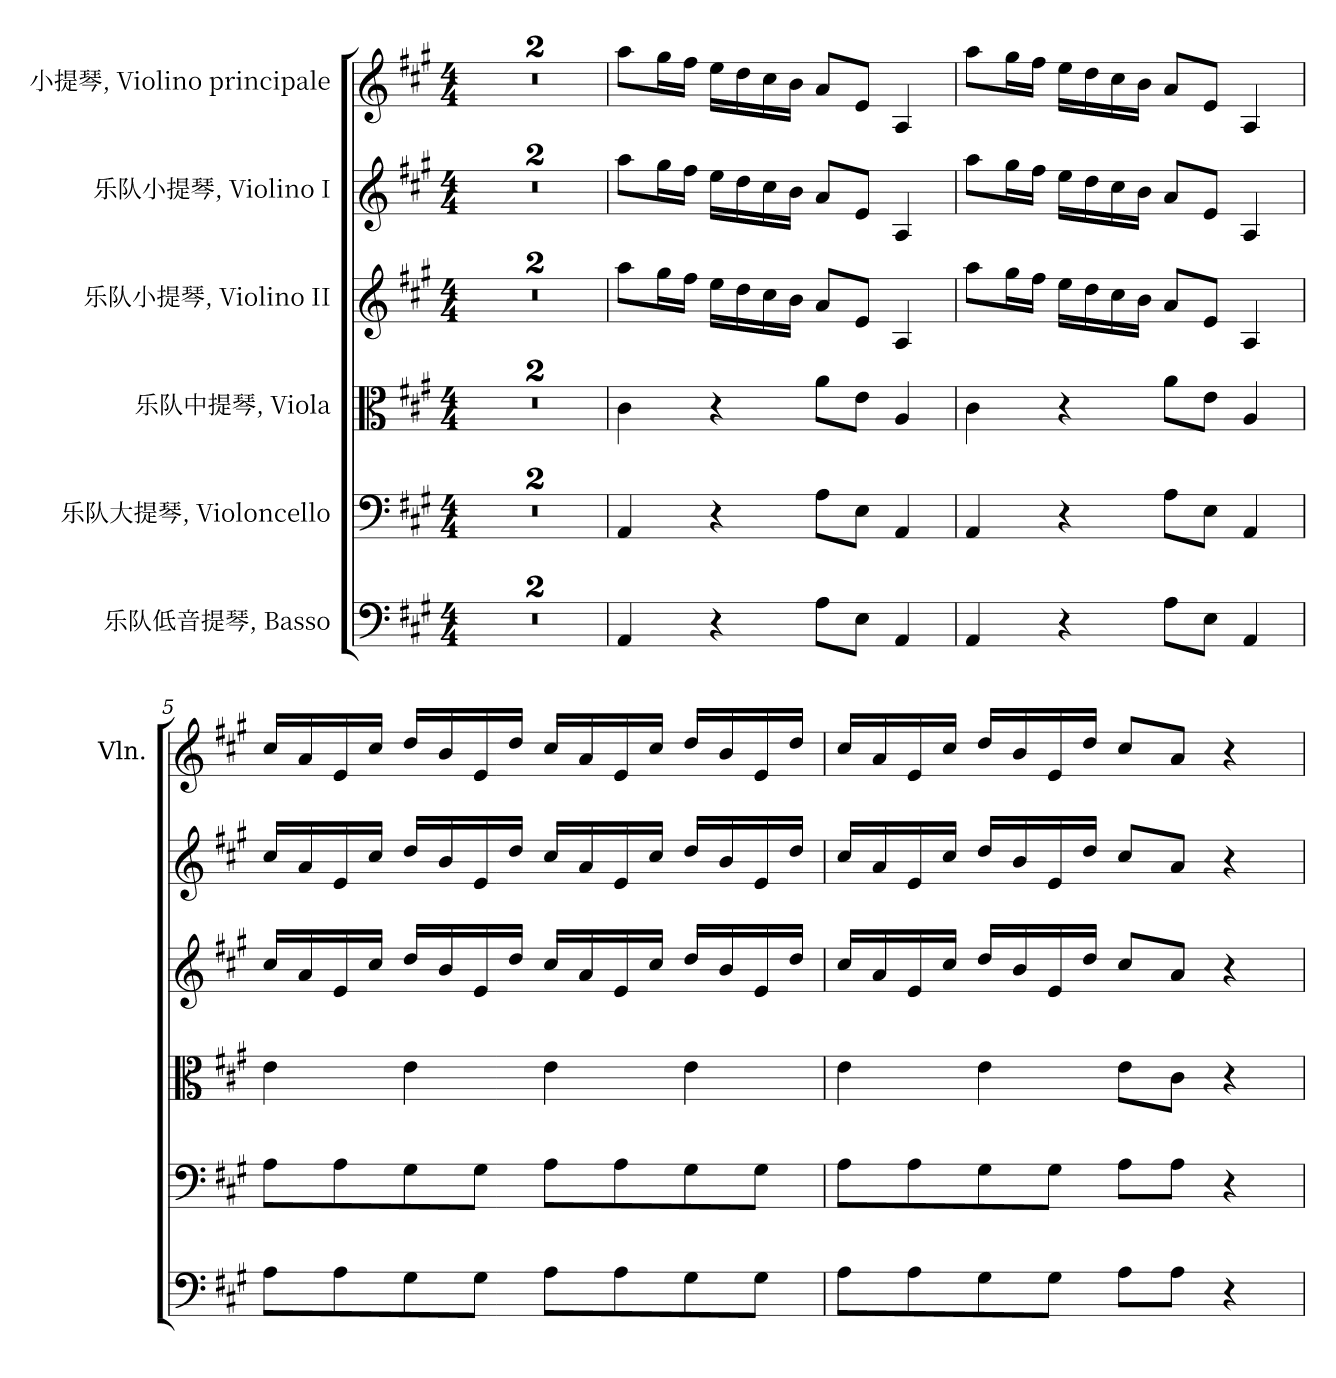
**kern	**kern	**kern	**kern	**kern	**kern
*part6	*part5	*part4	*part3	*part2	*part1
*staff6	*staff5	*staff4	*staff3	*staff2	*staff1
*I"乐队低音提琴, Basso	*I"乐队大提琴, Violoncello	*I"乐队中提琴, Viola	*I"乐队小提琴, Violino II	*I"乐队小提琴, Violino I	*I"小提琴, Violino principale
*	*	*	*	*	*I'Vln.
*clefF4	*clefF4	*clefC3	*clefG2	*clefG2	*clefG2
*ITrd7c12	*	*	*	*	*
*k[f#c#g#]	*k[f#c#g#]	*k[f#c#g#]	*k[f#c#g#]	*k[f#c#g#]	*k[f#c#g#]
*M4/4	*M4/4	*M4/4	*M4/4	*M4/4	*M4/4
=1	=1	=1	=1	=1	=1
1r	1r	1r	1r	1r	1r
=2	=2	=2	=2	=2	=2
1r	1r	1r	1r	1r	1r
=3	=3	=3	=3	=3	=3
*	*	*	*	*	*MM130
4AAA/	4AA/	4c#\	8aa\L	8aa\L	8aa\L
.	.	.	16gg#\L	16gg#\L	16gg#\L
.	.	.	16ff#\JJ	16ff#\JJ	16ff#\JJ
4r	4r	4r	16ee\LL	16ee\LL	16ee\LL
.	.	.	16dd\	16dd\	16dd\
.	.	.	16cc#\	16cc#\	16cc#\
.	.	.	16b\JJ	16b\JJ	16b\JJ
8AA\L	8A\L	8a\L	8a/L	8a/L	8a/L
8EE\J	8E\J	8e\J	8e/J	8e/J	8e/J
4AAA/	4AA/	4A/	4A/	4A/	4A/
=4	=4	=4	=4	=4	=4
4AAA/	4AA/	4c#\	8aa\L	8aa\L	8aa\L
.	.	.	16gg#\L	16gg#\L	16gg#\L
.	.	.	16ff#\JJ	16ff#\JJ	16ff#\JJ
4r	4r	4r	16ee\LL	16ee\LL	16ee\LL
.	.	.	16dd\	16dd\	16dd\
.	.	.	16cc#\	16cc#\	16cc#\
.	.	.	16b\JJ	16b\JJ	16b\JJ
8AA\L	8A\L	8a\L	8a/L	8a/L	8a/L
8EE\J	8E\J	8e\J	8e/J	8e/J	8e/J
4AAA/	4AA/	4A/	4A/	4A/	4A/
!!LO:LB:g=z
=5	=5	=5	=5	=5	=5
8AA\L	8A\L	4e\	16cc#/LL	16cc#/LL	16cc#/LL
.	.	.	16a/	16a/	16a/
8AA\	8A\	.	16e/	16e/	16e/
.	.	.	16cc#/JJ	16cc#/JJ	16cc#/JJ
8GG#\	8G#\	4e\	16dd/LL	16dd/LL	16dd/LL
.	.	.	16b/	16b/	16b/
8GG#\J	8G#\J	.	16e/	16e/	16e/
.	.	.	16dd/JJ	16dd/JJ	16dd/JJ
8AA\L	8A\L	4e\	16cc#/LL	16cc#/LL	16cc#/LL
.	.	.	16a/	16a/	16a/
8AA\	8A\	.	16e/	16e/	16e/
.	.	.	16cc#/JJ	16cc#/JJ	16cc#/JJ
8GG#\	8G#\	4e\	16dd/LL	16dd/LL	16dd/LL
.	.	.	16b/	16b/	16b/
8GG#\J	8G#\J	.	16e/	16e/	16e/
.	.	.	16dd/JJ	16dd/JJ	16dd/JJ
=6	=6	=6	=6	=6	=6
8AA\L	8A\L	4e\	16cc#/LL	16cc#/LL	16cc#/LL
.	.	.	16a/	16a/	16a/
8AA\	8A\	.	16e/	16e/	16e/
.	.	.	16cc#/JJ	16cc#/JJ	16cc#/JJ
8GG#\	8G#\	4e\	16dd/LL	16dd/LL	16dd/LL
.	.	.	16b/	16b/	16b/
8GG#\J	8G#\J	.	16e/	16e/	16e/
.	.	.	16dd/JJ	16dd/JJ	16dd/JJ
8AA\L	8A\L	8e\L	8cc#/L	8cc#/L	8cc#/L
8AA\J	8A\J	8c#\J	8a/J	8a/J	8a/J
4r	4r	4r	4r	4r	4r
=	=	=	=	=	=
*-	*-	*-	*-	*-	*-
